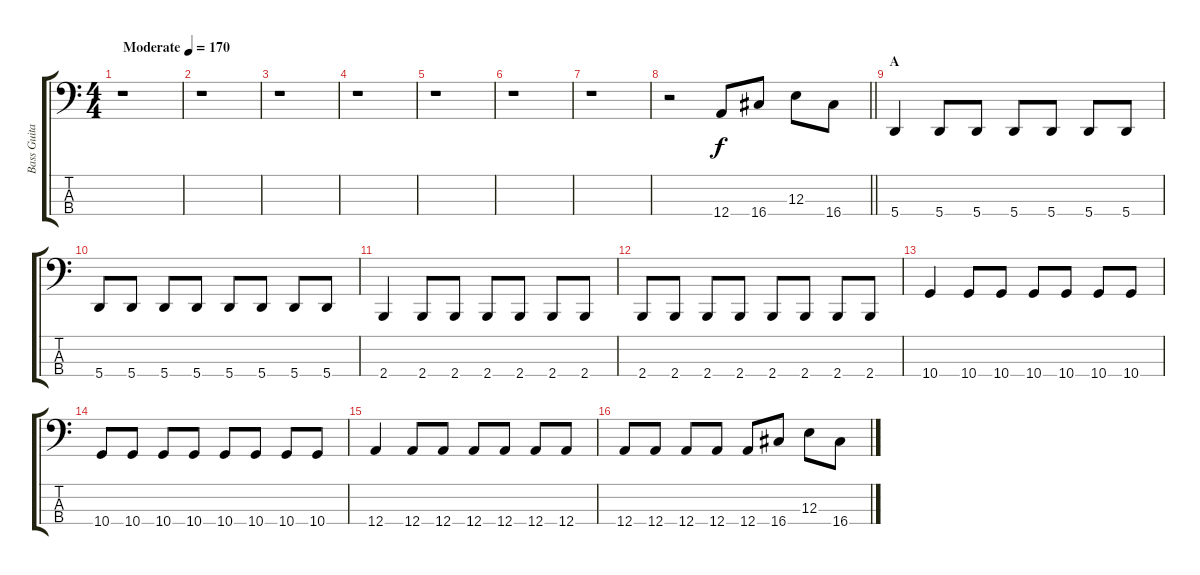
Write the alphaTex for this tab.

\track ("Bass Guitar" "Bass Guita") {instrument electricbasspick}
\staff {score tabs}
\tuning (D2 A1 E1 A0) {hide}
\ts (4 4)
\tempo (170 "Moderate")
\clef f4
\ks c
r.1{dy f instrument electricbasspick} |
r.1 |
r.1 |
r.1 |
r.1 |
r.1 |
r.1 |
\barLineRight lightlight
r.2 12.4.8 16.4.8 12.3.8 16.4.8 |
\section ("" "A")
5.4.4 5.4.8 5.4.8 5.4.8 5.4.8 5.4.8 5.4.8 |
5.4.8 5.4.8 5.4.8 5.4.8 5.4.8 5.4.8 5.4.8 5.4.8 |
2.4.4 2.4.8 2.4.8 2.4.8 2.4.8 2.4.8 2.4.8 |
2.4.8 2.4.8 2.4.8 2.4.8 2.4.8 2.4.8 2.4.8 2.4.8 |
10.4.4 10.4.8 10.4.8 10.4.8 10.4.8 10.4.8 10.4.8 |
10.4.8 10.4.8 10.4.8 10.4.8 10.4.8 10.4.8 10.4.8 10.4.8 |
12.4.4 12.4.8 12.4.8 12.4.8 12.4.8 12.4.8 12.4.8 |
12.4.8 12.4.8 12.4.8 12.4.8 12.4.8 16.4.8 12.3.8 16.4.8
